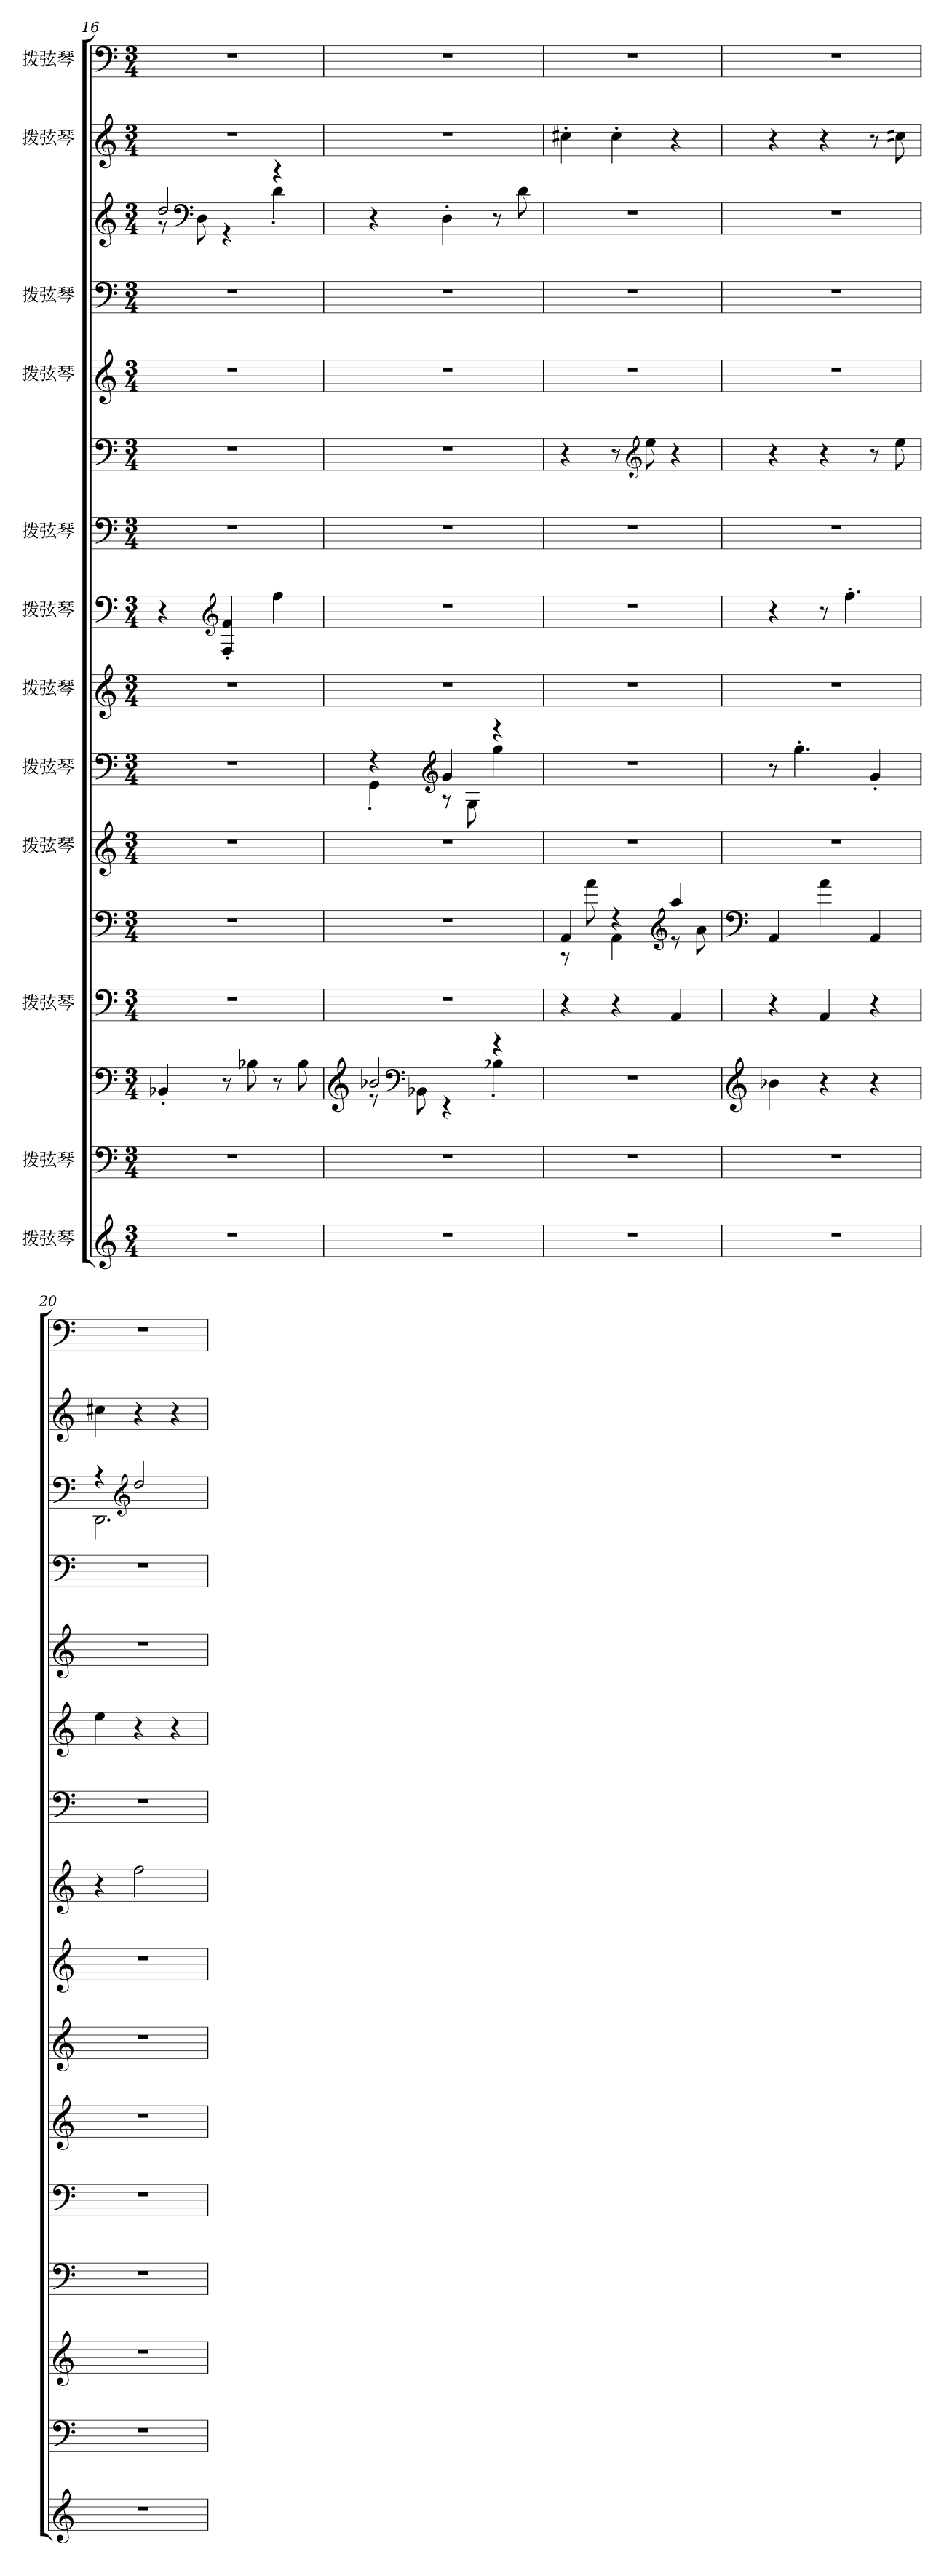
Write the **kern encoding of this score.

**kern	**kern	**kern	**kern	**kern	**kern	**kern	**kern	**kern	**kern	**kern	**kern	**kern	**kern	**kern	**kern
*part12	*part11	*part11	*part10	*part10	*part9	*part8	*part7	*part6	*part5	*part5	*part4	*part3	*part3	*part2	*part1
*staff16	*staff15	*staff14	*staff13	*staff12	*staff11	*staff10	*staff9	*staff8	*staff7	*staff6	*staff5	*staff4	*staff3	*staff2	*staff1
*I"拨弦琴	*I"拨弦琴	*	*I"拨弦琴	*	*I"拨弦琴	*I"拨弦琴	*I"拨弦琴	*I"拨弦琴	*I"拨弦琴	*	*I"拨弦琴	*I"拨弦琴	*	*I"拨弦琴	*I"拨弦琴
!!LO:PB:g=z
*clefG2	*clefF4	*clefF4	*clefF4	*clefF4	*clefG2	*clefF4	*clefG2	*clefF4	*clefF4	*clefF4	*clefG2	*clefF4	*clefG2	*clefG2	*clefF4
*k[]	*k[]	*k[]	*k[]	*k[]	*k[]	*k[]	*k[]	*k[]	*k[]	*k[]	*k[]	*k[]	*k[]	*k[]	*k[]
*M3/4	*M3/4	*M3/4	*M3/4	*M3/4	*M3/4	*M3/4	*M3/4	*M3/4	*M3/4	*M3/4	*M3/4	*M3/4	*M3/4	*M3/4	*M3/4
=16	=16	=16	=16	=16	=16	=16	=16	=16	=16	=16	=16	=16	=16	=16	=16
*	*	*	*	*	*	*	*	*	*	*	*	*	*^	*	*
2.r	2.r	4BB-X'/	2.r	2.r	2.r	2.r	2.r	4r	2.r	2.r	2.r	2.r	2dd/	8r	2.r	2.r
*	*	*	*	*	*	*	*	*	*	*	*	*	*clefF4	*	*	*
.	.	.	.	.	.	.	.	.	.	.	.	.	.	8D\	.	.
*	*	*	*	*	*	*	*	*clefG2	*	*	*	*	*	*	*	*
.	.	8r	.	.	.	.	.	4F/' 4f/'	.	.	.	.	.	4r	.	.
.	.	8B-X\	.	.	.	.	.	.	.	.	.	.	.	.	.	.
.	.	8r	.	.	.	.	.	4ff\	.	.	.	.	4r	4d'\	.	.
.	.	8B-\	.	.	.	.	.	.	.	.	.	.	.	.	.	.
*	*	*	*	*	*	*	*	*	*	*	*	*	*v	*v	*	*
=17	=17	=17	=17	=17	=17	=17	=17	=17	=17	=17	=17	=17	=17	=17	=17
*	*	*clefG2	*	*	*	*	*	*	*	*	*	*	*	*	*
*	*	*^	*	*	*	*^	*	*	*	*	*	*	*	*	*
2.r	2.r	2b-X/	8r	2.r	2.r	2.r	4r	4GG'\	2.r	2.r	2.r	2.r	2.r	2.r	4r	2.r	2.r
*	*	*clefF4	*	*	*	*	*	*	*	*	*	*	*	*	*	*	*
.	.	.	8BB-X\	.	.	.	.	.	.	.	.	.	.	.	.	.	.
*	*	*	*	*	*	*	*clefG2	*	*	*	*	*	*	*	*	*	*
.	.	.	4r	.	.	.	4g/	8r	.	.	.	.	.	.	4D'\	.	.
.	.	.	.	.	.	.	.	8G\	.	.	.	.	.	.	.	.	.
.	.	4r	4B-X'\	.	.	.	4r	4gg\	.	.	.	.	.	.	8r	.	.
.	.	.	.	.	.	.	.	.	.	.	.	.	.	.	8d\	.	.
*	*	*v	*v	*	*	*	*v	*v	*	*	*	*	*	*	*	*	*
=18	=18	=18	=18	=18	=18	=18	=18	=18	=18	=18	=18	=18	=18	=18	=18
*	*	*	*	*^	*	*	*	*	*	*	*	*	*	*	*
2.r	2.r	2.r	4r	4AA/	8r	2.r	2.r	2.r	2.r	2.r	4r	2.r	2.r	2.r	4cc#X'\	2.r
.	.	.	.	.	8a\	.	.	.	.	.	.	.	.	.	.	.
.	.	.	4r	4r	4AA\	.	.	.	.	.	8r	.	.	.	4cc#'\	.
*	*	*	*	*	*	*	*	*	*	*	*clefG2	*	*	*	*	*
.	.	.	.	.	.	.	.	.	.	.	8ee\	.	.	.	.	.
*	*	*	*	*clefG2	*	*	*	*	*	*	*	*	*	*	*	*
.	.	.	4AA/	4aa/	8r	.	.	.	.	.	4r	.	.	.	4r	.
.	.	.	.	.	8a\	.	.	.	.	.	.	.	.	.	.	.
*	*	*	*	*v	*v	*	*	*	*	*	*	*	*	*	*	*
=19	=19	=19	=19	=19	=19	=19	=19	=19	=19	=19	=19	=19	=19	=19	=19
*	*	*clefG2	*	*clefF4	*	*	*	*	*	*	*	*	*	*	*
2.r	2.r	4b-X\	4r	4AA/	2.r	8r	2.r	4r	2.r	4r	2.r	2.r	2.r	4r	2.r
.	.	.	.	.	.	4.gg'\	.	.	.	.	.	.	.	.	.
.	.	4r	4AA/	4a\	.	.	.	8r	.	4r	.	.	.	4r	.
.	.	.	.	.	.	.	.	4.ff'\	.	.	.	.	.	.	.
.	.	4r	4r	4AA/	.	4g'/	.	.	.	8r	.	.	.	8r	.
.	.	.	.	.	.	.	.	.	.	8ee\	.	.	.	8cc#X\	.
!!LO:PB:g=z
=20	=20	=20	=20	=20	=20	=20	=20	=20	=20	=20	=20	=20	=20	=20	=20
*	*	*	*	*	*	*	*	*	*	*	*	*	*^	*	*
2.r	2.r	2.r	2.r	2.r	2.r	2.r	2.r	4r	2.r	4ee\	2.r	2.r	4r	2.DD\	4cc#X\	2.r
*	*	*	*	*	*	*	*	*	*	*	*	*	*clefG2	*	*	*
.	.	.	.	.	.	.	.	2ff\	.	4r	.	.	2dd/	.	4r	.
.	.	.	.	.	.	.	.	.	.	4r	.	.	.	.	4r	.
*	*	*	*	*	*	*	*	*	*	*	*	*	*v	*v	*	*
=	=	=	=	=	=	=	=	=	=	=	=	=	=	=	=
*-	*-	*-	*-	*-	*-	*-	*-	*-	*-	*-	*-	*-	*-	*-	*-
